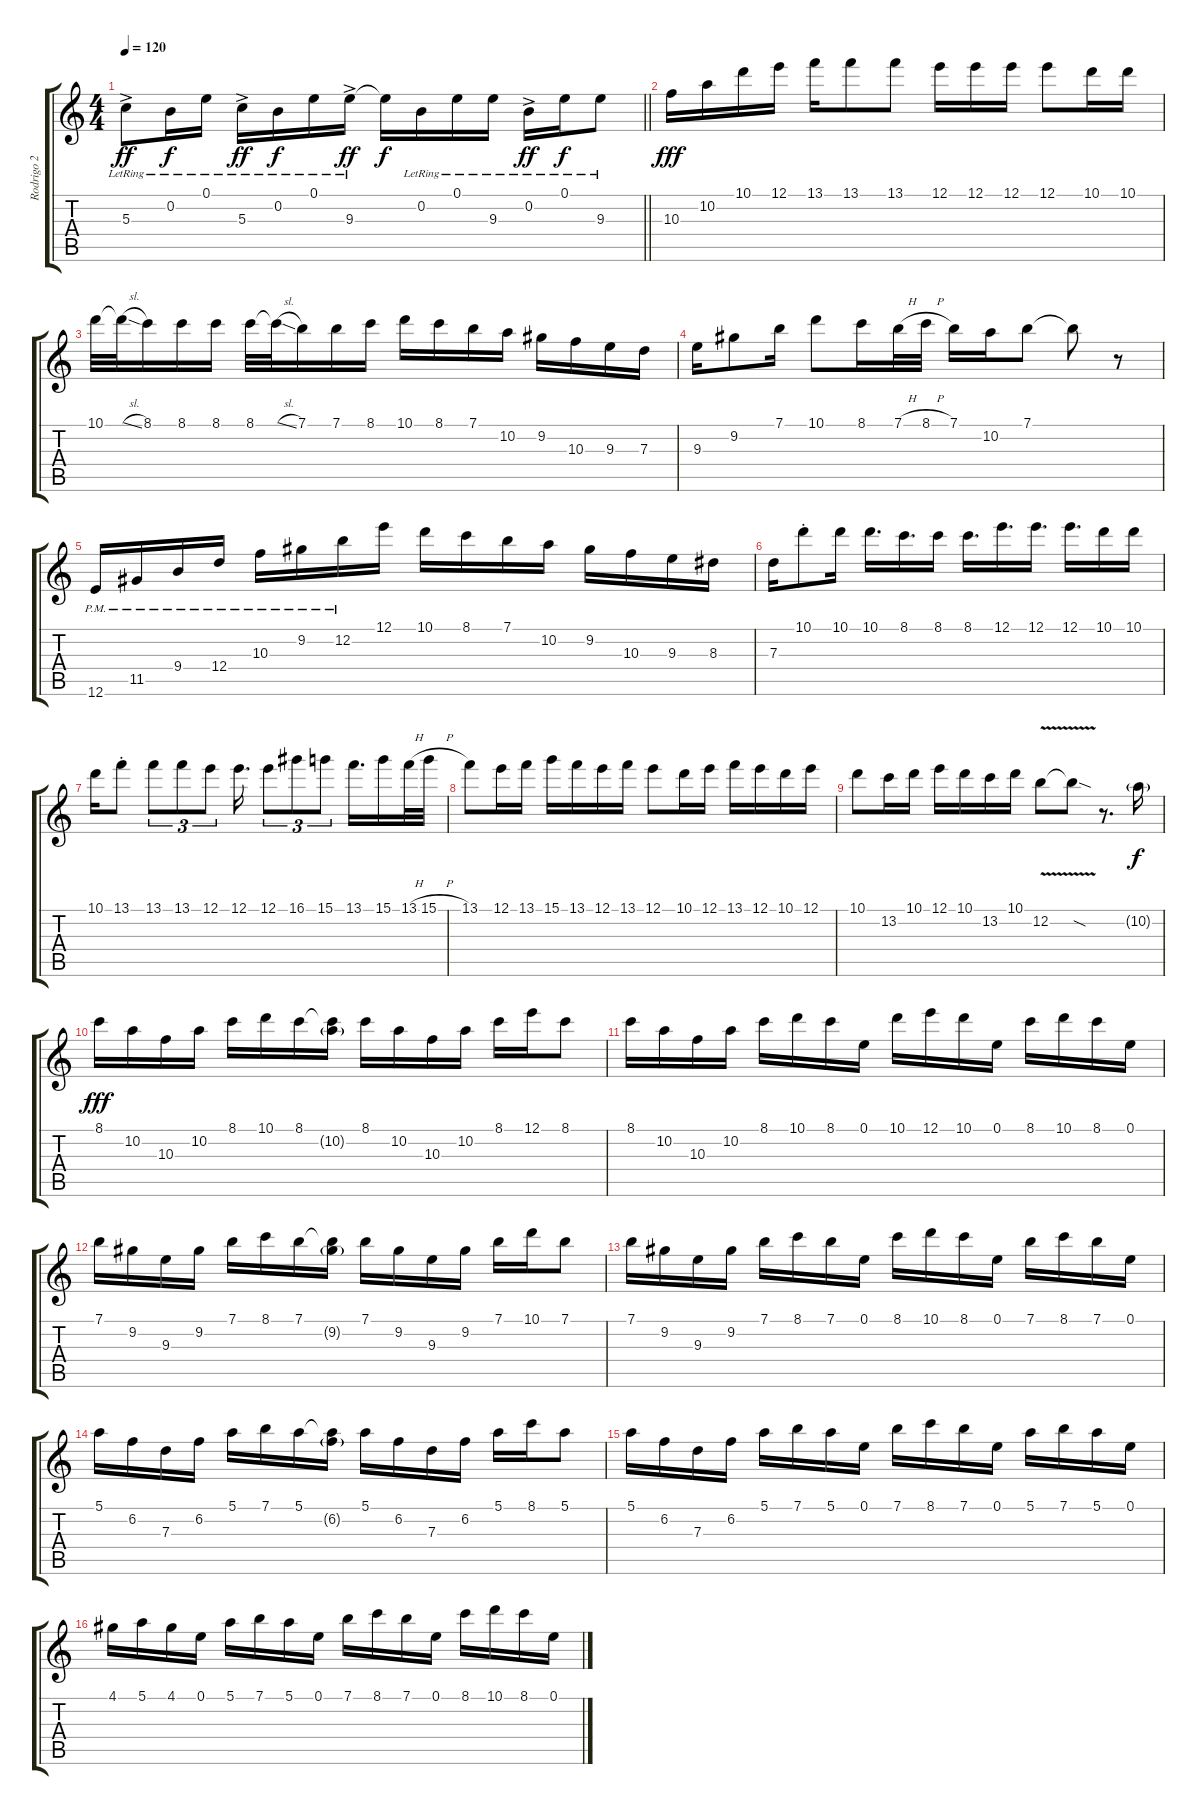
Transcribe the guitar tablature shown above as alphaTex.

\track ("Rodrigo 2" "Rodrigo 2") {instrument acousticguitarnylon}
\staff {score tabs}
\tuning (E4 B3 G3 D3 A2 E2) {hide}
\ts (4 4)
\tempo 120
\clef g2
\barLineRight lightlight
\ks c
5.3{ac lr}.8{dy ff} 0.2{lr}.16{dy f} 0.1{lr}.16 5.3{ac lr}.16{dy ff} 0.2{lr}.16{dy f} 0.1{lr}.16 9.3{ac lr}.16{dy ff} 9.3{t}.16{dy f} 0.2{lr}.16 0.1{lr}.16 9.3{lr}.16 0.2{ac lr}.16{dy ff} 0.1{lr}.16{dy f} 9.3{lr}.8 |
10.3.16{dy fff} 10.2.16 10.1.16 12.1.16 13.1.16 13.1.8 13.1.8 12.1.16 12.1.16 12.1.16 12.1.8 10.1.16 10.1.16 |
10.1.32 10.1{sl t}.32 8.1.16 8.1.16 8.1.16 8.1.32 8.1{sl t}.32 7.1.16 7.1.16 8.1.16 10.1.16 8.1.16 7.1.16 10.2.16 9.2.16 10.3.16 9.3.16 7.3.16 |
9.3.16 9.2.8 7.1.16 10.1.8 8.1.16 7.1{h}.32 8.1{h}.32 7.1.16 10.2.16 7.1.8 7.1{t}.8 r.8 |
12.6{pm}.16 11.5{pm}.16 9.4{pm}.16 12.4{pm}.16 10.3{pm}.16 9.2{pm}.16 12.2{pm}.16 12.1.16 10.1.16 8.1.16 7.1.16 10.2.16 9.2.16 10.3.16 9.3.16 8.3.16 |
7.3.16 10.1{st}.8 10.1.16 10.1.16{d} 8.1.16{d} 8.1.16 8.1.16{d} 12.1.16{d} 12.1.16{d} 12.1.16{d} 10.1.16 10.1.16 |
10.1.16 13.1{st}.8 13.1.8{tu (3 2)} 13.1.8{tu (3 2)} 12.1.8{tu (3 2)} 12.1.16{d} 12.1.8{tu (3 2)} 16.1.8{tu (3 2)} 15.1.8{tu (3 2)} 13.1.16{d} 15.1.16 13.1{h}.32 15.1{h}.32 |
13.1.8 12.1.16 13.1.16 15.1.16 13.1.16 12.1.16 13.1.16 12.1.8 10.1.16 12.1.16 13.1.16 12.1.16 10.1.16 12.1.16 |
10.1.8 13.2.16 10.1.16 12.1.16 10.1.16 13.2.16 10.1.16 12.2{v}.8 12.2{sod t}.8 r.8{d} 10.2{g}.16{dy f} |
8.1.16{dy fff} 10.2.16 10.3.16 10.2.16 8.1.16 10.1.16 8.1.16 (8.1{t} 10.2{g}).16 8.1.16 10.2.16 10.3.16 10.2.16 8.1.16 12.1.16 8.1.8 |
8.1.16 10.2.16 10.3.16 10.2.16 8.1.16 10.1.16 8.1.16 0.1.16 10.1.16 12.1.16 10.1.16 0.1.16 8.1.16 10.1.16 8.1.16 0.1.16 |
7.1.16 9.2.16 9.3.16 9.2.16 7.1.16 8.1.16 7.1.16 (7.1{t} 9.2{g}).16 7.1.16 9.2.16 9.3.16 9.2.16 7.1.16 10.1.16 7.1.8 |
7.1.16 9.2.16 9.3.16 9.2.16 7.1.16 8.1.16 7.1.16 0.1.16 8.1.16 10.1.16 8.1.16 0.1.16 7.1.16 8.1.16 7.1.16 0.1.16 |
5.1.16 6.2.16 7.3.16 6.2.16 5.1.16 7.1.16 5.1.16 (5.1{t} 6.2{g}).16 5.1.16 6.2.16 7.3.16 6.2.16 5.1.16 8.1.16 5.1.8 |
5.1.16 6.2.16 7.3.16 6.2.16 5.1.16 7.1.16 5.1.16 0.1.16 7.1.16 8.1.16 7.1.16 0.1.16 5.1.16 7.1.16 5.1.16 0.1.16 |
4.1.16 5.1.16 4.1.16 0.1.16 5.1.16 7.1.16 5.1.16 0.1.16 7.1.16 8.1.16 7.1.16 0.1.16 8.1.16 10.1.16 8.1.16 0.1.16
